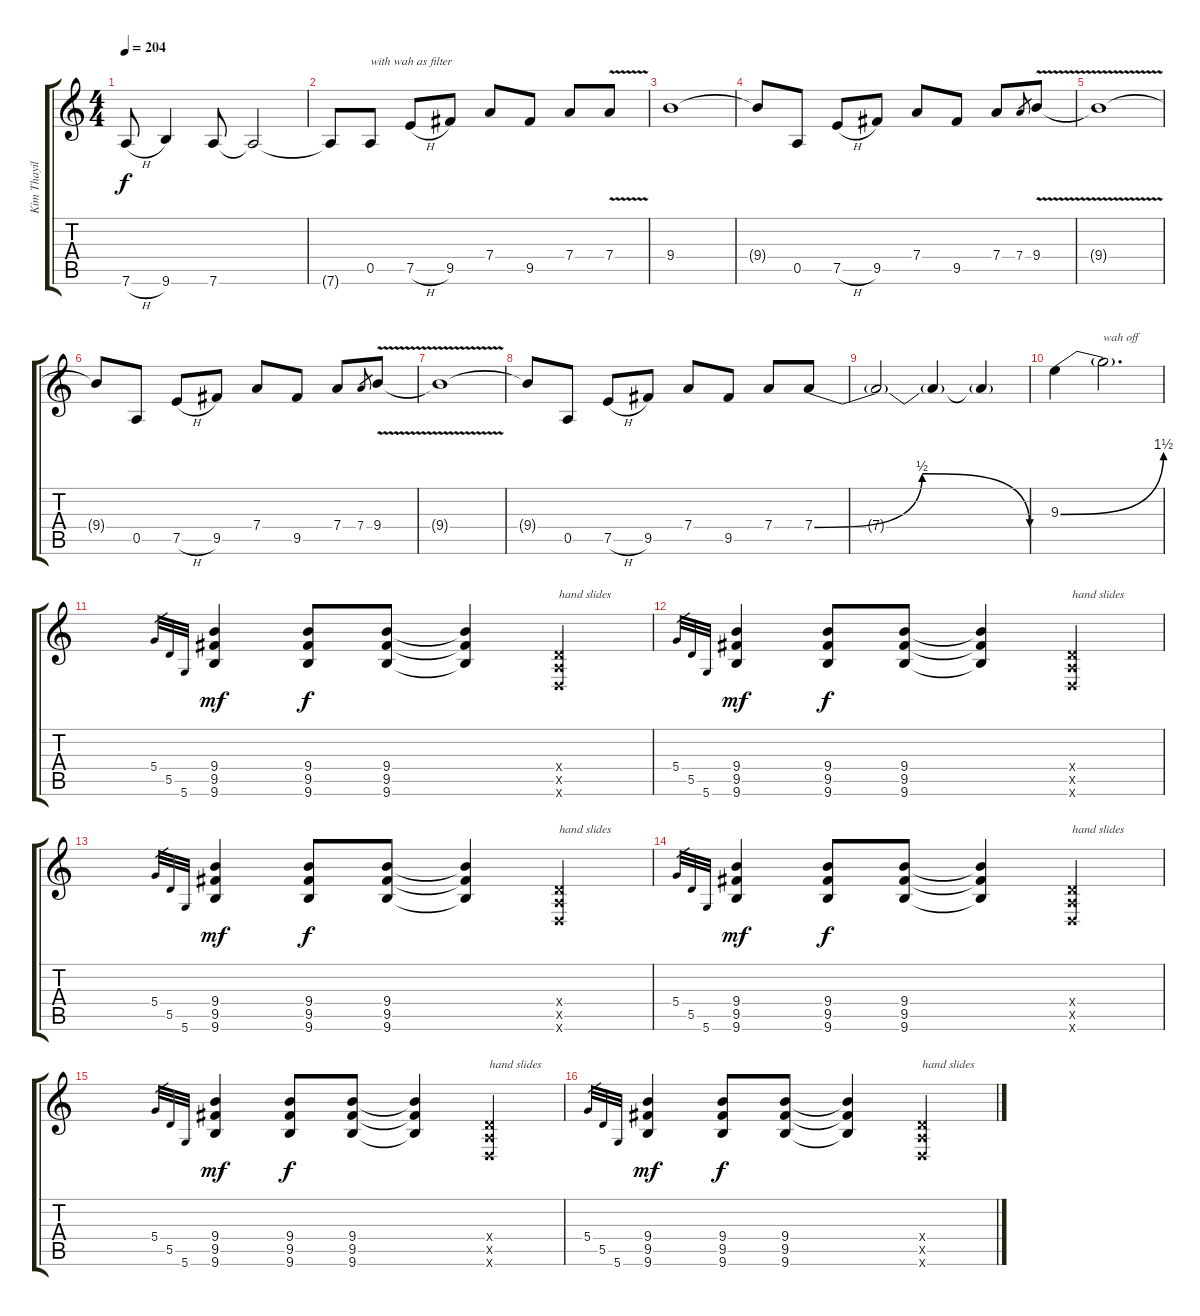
\track ("Kim Thayil - Rhythm Guitar" "Kim Thayil") {instrument overdrivenguitar}
\staff {score tabs}
\tuning (E4 B3 G3 D3 A2 D2) {hide}
\ts (4 4)
\tempo 204
\clef g2
\ks c
7.6{h}.8{dy f} 9.6.4 7.6.8 7.6{t}.2 |
7.6{t}.8 0.5.8{txt "with wah as filter"} 7.5{h}.8 9.5.8 7.4.8 9.5.8 7.4.8 7.4{v}.8 |
9.4.1 |
9.4{t}.8 0.5.8 7.5{h}.8 9.5.8 7.4.8 9.5.8 7.4.8 7.4.8{gr} 9.4{v}.8 |
9.4{t}.1 |
9.4{t}.8 0.5.8 7.5{h}.8 9.5.8 7.4.8 9.5.8 7.4.8 7.4.8{gr} 9.4{v}.8 |
9.4{t}.1 |
9.4{t}.8 0.5.8 7.5{h}.8 9.5.8 7.4.8 9.5.8 7.4.8 7.4{be (bendrelease 0 0 30 2 45 2 60 0)}.8 |
7.4{t}.2 7.4{t}.4 7.4{t}.4 |
9.3{be (bend 0 0 60 6)}.4 9.3{t}.2{d txt "wah off"} |
5.4.32{gr} 5.5.32{gr} 5.6.32{gr} (9.4 9.5 9.6).4{dy mf} (9.4 9.5 9.6).8{dy f} (9.4 9.5 9.6).8 (9.4{t} 9.5{t} 9.6{t}).4 (0.4{x} 0.5{x} 0.6{x}).4{txt "hand slides"} |
5.4.32{gr} 5.5.32{gr} 5.6.32{gr} (9.4 9.5 9.6).4{dy mf} (9.4 9.5 9.6).8{dy f} (9.4 9.5 9.6).8 (9.4{t} 9.5{t} 9.6{t}).4 (0.4{x} 0.5{x} 0.6{x}).4{txt "hand slides"} |
5.4.32{gr} 5.5.32{gr} 5.6.32{gr} (9.4 9.5 9.6).4{dy mf} (9.4 9.5 9.6).8{dy f} (9.4 9.5 9.6).8 (9.4{t} 9.5{t} 9.6{t}).4 (0.4{x} 0.5{x} 0.6{x}).4{txt "hand slides"} |
5.4.32{gr} 5.5.32{gr} 5.6.32{gr} (9.4 9.5 9.6).4{dy mf} (9.4 9.5 9.6).8{dy f} (9.4 9.5 9.6).8 (9.4{t} 9.5{t} 9.6{t}).4 (0.4{x} 0.5{x} 0.6{x}).4{txt "hand slides"} |
5.4.32{gr} 5.5.32{gr} 5.6.32{gr} (9.4 9.5 9.6).4{dy mf} (9.4 9.5 9.6).8{dy f} (9.4 9.5 9.6).8 (9.4{t} 9.5{t} 9.6{t}).4 (0.4{x} 0.5{x} 0.6{x}).4{txt "hand slides"} |
5.4.32{gr} 5.5.32{gr} 5.6.32{gr} (9.4 9.5 9.6).4{dy mf} (9.4 9.5 9.6).8{dy f} (9.4 9.5 9.6).8 (9.4{t} 9.5{t} 9.6{t}).4 (0.4{x} 0.5{x} 0.6{x}).4{txt "hand slides"}
